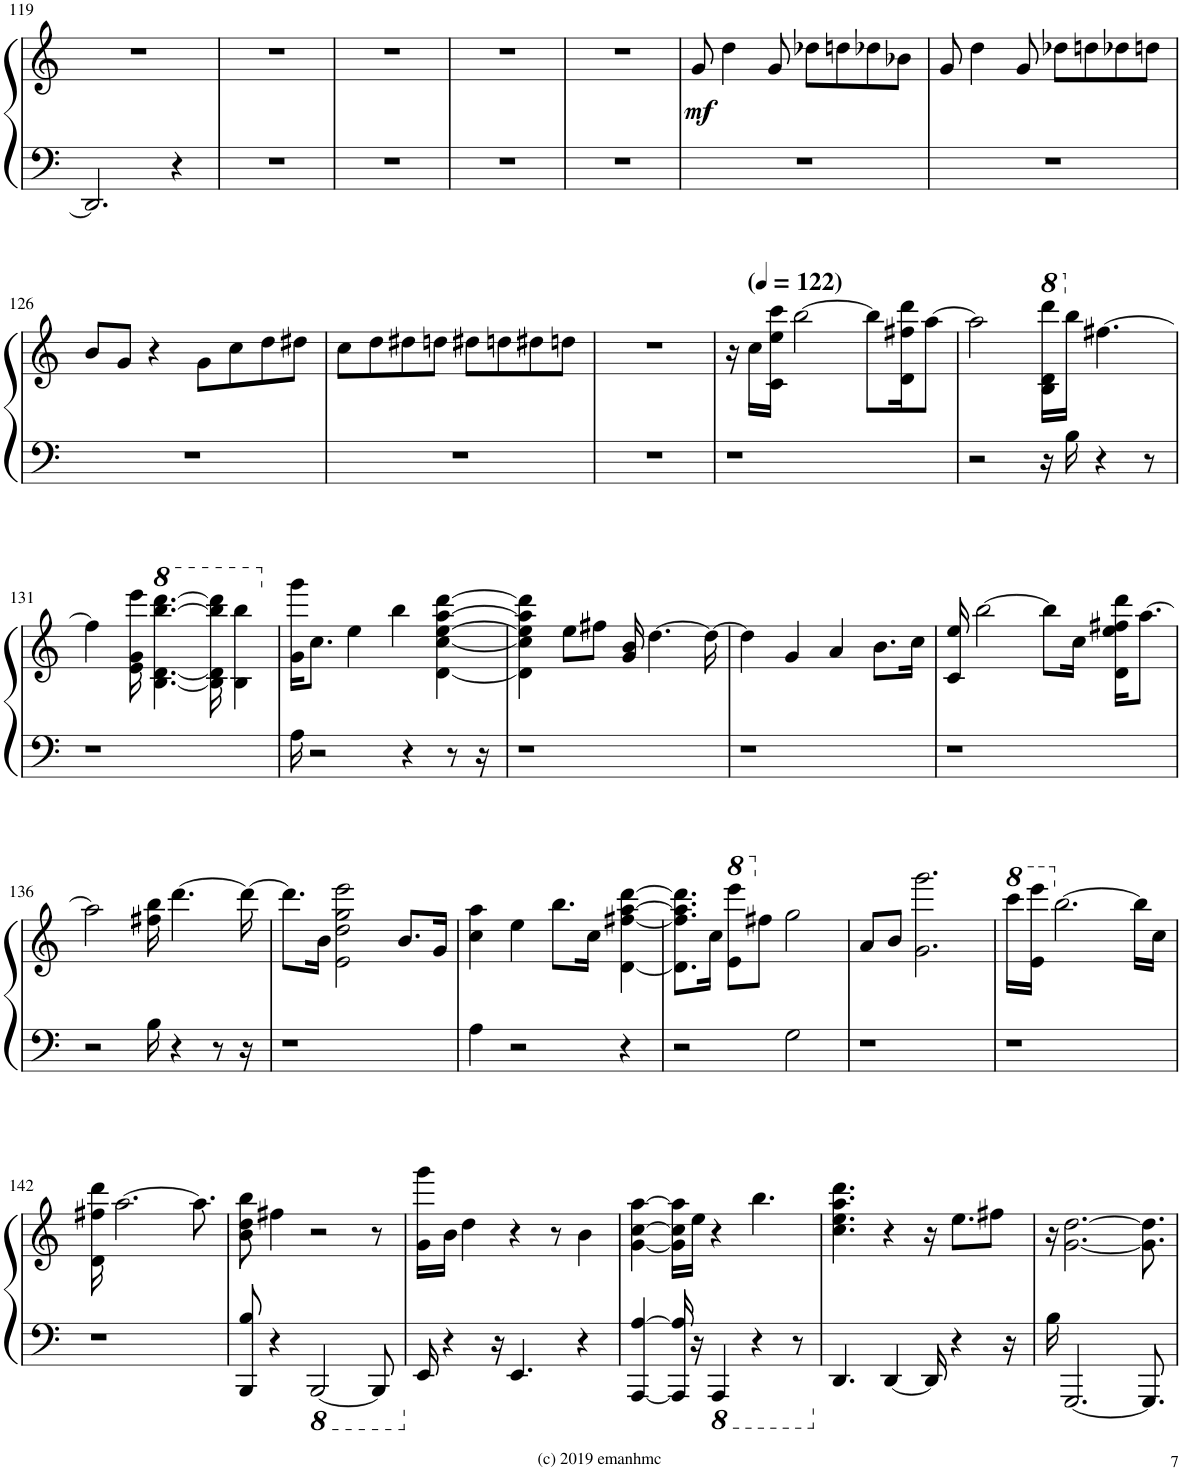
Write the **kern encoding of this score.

**kern	**kern	**dynam
*part1	*part1	*part1
*staff2	*staff1	*staff1/2
*I"Piano	*	*
*I'Pno.	*	*
!!LO:PB:g=z
*clefF4	*clefG2	*
*k[]	*k[]	*
*M4/4	*M4/4	*
=119	=119	=119
2.DD/]	1r	.
4r	.	.
=120	=120	=120
1r	1r	.
=121	=121	=121
1r	1r	.
=122	=122	=122
1r	1r	.
=123	=123	=123
1r	1r	.
=124	=124	=124
!	!	!LO:DY:b
1r	8g/	mf
.	4dd\	.
.	8g/	.
.	8dd-X\L	.
.	8ddn\	.
.	8dd-X\	.
.	8b-X\J	.
=125	=125	=125
1r	8g/	.
.	4dd\	.
.	8g/	.
.	8dd-X\L	.
.	8ddn\	.
.	8dd-X\	.
.	8ddn\J	.
!!LO:LB:g=z
=126	=126	=126
1r	8b/L	.
.	8g/J	.
.	4r	.
.	8g\L	.
.	8cc\	.
.	8dd\	.
.	8dd#X\J	.
=127	=127	=127
1r	8cc\L	.
.	8dd\	.
.	8dd#X\	.
.	8ddn\J	.
.	8dd#X\L	.
.	8ddn\	.
.	8dd#X\	.
.	8ddn\J	.
=128	=128	=128
1r	1r	.
=129	=129	=129
1r	16r	.
*	*MM122	*
.	16cc\LL	.
.	16c\ 16ee\ 16ccc\JJ	.
.	[2bb\	.
.	8bb\L]	.
.	16d\ 16ff#X\ 16ddd\K	.
.	[8aa\J	.
=130	=130	=130
2r	2aa\]	.
*	*8va	*
16r	16b\ 16dd\ 16dddd\LL	.
*	*X8va	*
16B\	16bb\JJ	.
4r	[4.ff#X\	.
8r	.	.
!!LO:LB:g=z
=131	=131	=131
1r	4ff#\]	.
.	16e\ 16g\ 16eee\	.
*	*8va	*
.	[4.b\ [4.dd\ [4.bbb\ [4.dddd\	.
.	16b\] 16dd\] 16bbb\] 16dddd\]	.
.	4b\ 4bbb\	.
=132	=132	=132
*	*X8va	*
16A\	16g\ 16ggg\KL	.
2r	8.cc\J	.
.	4ee\	.
.	4bb\	.
4r	.	.
.	[4d\ [4cc\ [4ee\ [4aa\ [4ddd\	.
8r	.	.
16r	.	.
=133	=133	=133
1r	4d\] 4cc\] 4ee\] 4aa\] 4ddd\]	.
.	8ee\L	.
.	8ff#X\J	.
.	16g/ 16b/	.
.	[4.dd\	.
.	16dd\_	.
=134	=134	=134
1r	4dd\]	.
.	4g/	.
.	4a/	.
.	8.b\L	.
.	16cc\Jk	.
=135	=135	=135
1r	16c/ 16ee/	.
.	[2bb\	.
.	8bb\L]	.
.	16cc\Jk	.
.	16d\ 16ee\ 16ff#X\ 16ddd\KL	.
.	[8.aa\J	.
!!LO:LB:g=z
=136	=136	=136
2r	2aa\]	.
16B\	16ff#X\ 16bb\	.
4r	[4.ddd\	.
8r	.	.
16r	16ddd\_	.
=137	=137	=137
1r	8.ddd\L]	.
.	16b\Jk	.
.	2e\ 2dd\ 2gg\ 2eee\	.
.	8.b/L	.
.	16g/Jk	.
=138	=138	=138
4A\	4cc\ 4aa\	.
2r	4ee\	.
.	8.bb\L	.
.	16cc\Jk	.
4r	[4d\ [4ff#X\ [4aa\ [4ddd\	.
=139	=139	=139
2r	8.d\] 8.ff#\] 8.aa\] 8.ddd\]L	.
.	16cc\Jk	.
*	*8va	*
.	8ee\ 8eeee\L	.
*	*X8va	*
.	8ff#X\J	.
2G\	2gg\	.
=140	=140	=140
1r	8a/L	.
.	8b/J	.
.	2.g\ 2.ggg\	.
=141	=141	=141
*	*8va	*
1r	16cccc\LL	.
.	16ee\ 16eeee\JJ	.
*	*X8va	*
.	[2.bb\	.
.	16bb\LL]	.
.	16cc\JJ	.
!!LO:LB:g=z
=142	=142	=142
1r	16d\ 16ff#X\ 16ddd\	.
.	[2.aa\	.
.	8.aa\]	.
=143	=143	=143
8BBB/ 8B/	8b\ 8dd\ 8bb\	.
4r	4ff#X\	.
*8ba	*	*
[2BBBB/	2r	.
8BBBB/]	8r	.
=144	=144	=144
*X8ba	*	*
16EE/	16g\ 16ggg\LL	.
4r	16b\JJ	.
.	4dd\	.
16r	.	.
4.EE/	4r	.
.	8r	.
4r	4b\	.
=145	=145	=145
[4AAA/ [4A/	[4g\ [4cc\ [4aa\	.
16AAA/] 16A/]	16g\] 16cc\] 16aa\]LL	.
16r	16ee\JJ	.
*8ba	*	*
4AAAA/	4r	.
4r	4.bb\	.
8r	.	.
=146	=146	=146
*X8ba	*	*
4.DD/	4.cc\ 4.ee\ 4.aa\ 4.ddd\	.
[4DD/	4r	.
16DD/]	16r	.
4r	8.ee\L	.
.	8ff#X\J	.
16r	.	.
=147	=147	=147
16B\	16r	.
[2.GGG/	[2.g\ [2.dd\	.
8.GGG/]	8.g\] 8.dd\]	.
=	=	=
*-	*-	*-
